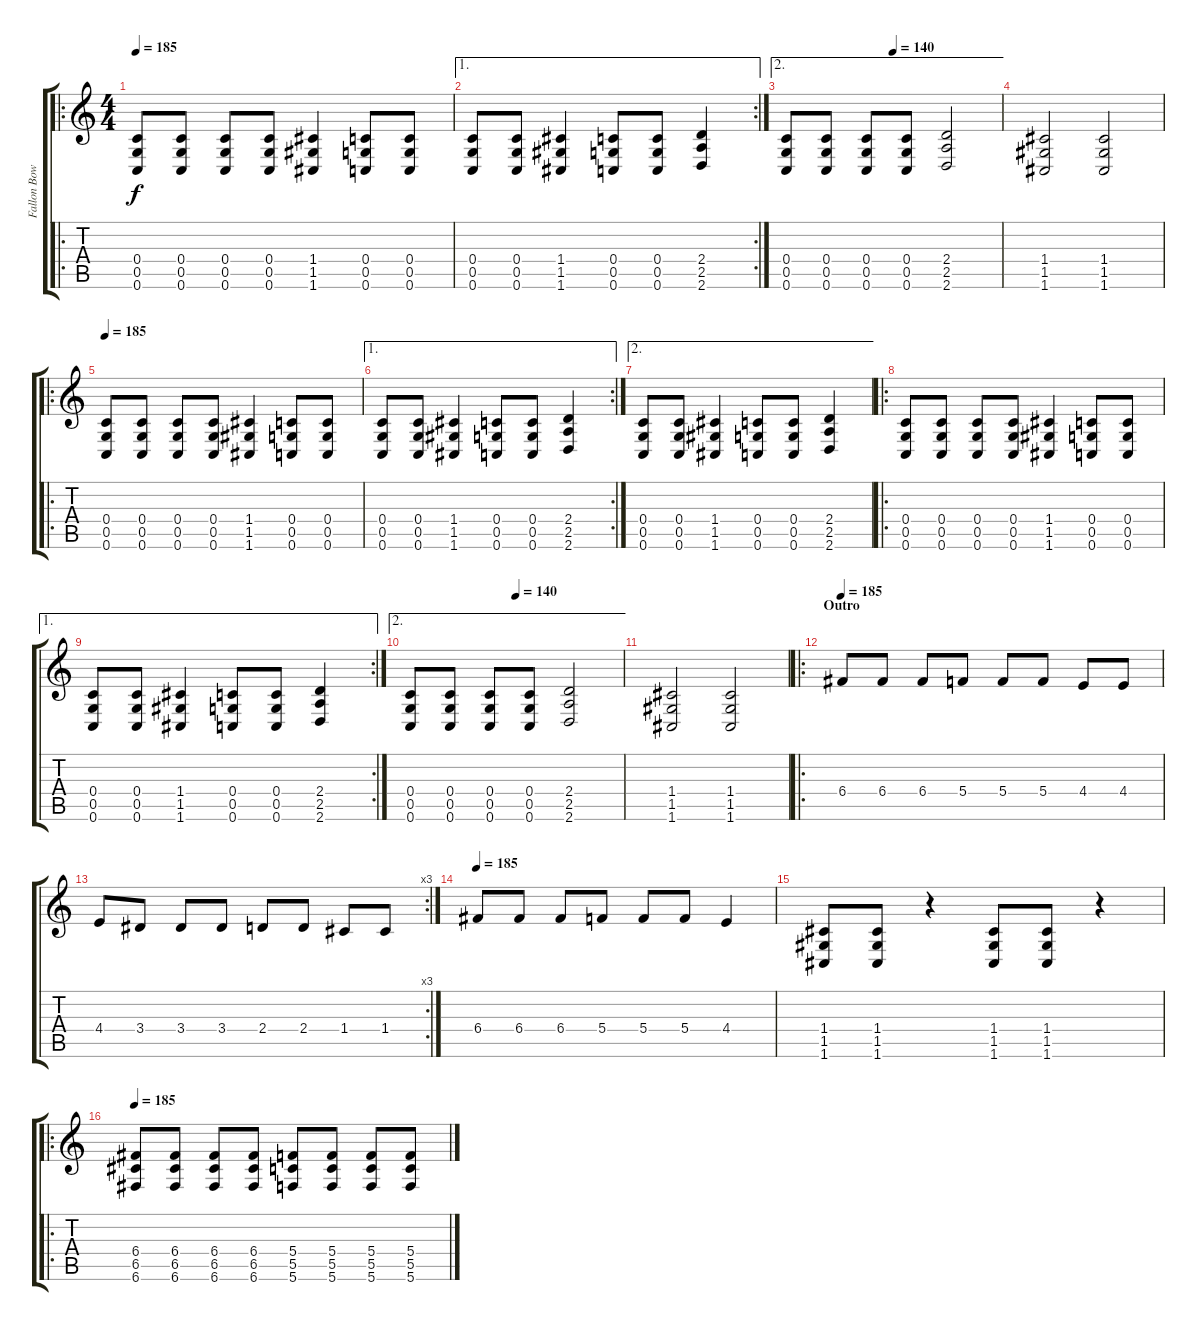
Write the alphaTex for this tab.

\track ("Fallon Bowman - Guitar" "Fallon Bow") {instrument overdrivenguitar}
\staff {score tabs}
\tuning (D4 A3 F3 C3 G2 C2) {hide}
\ro
\ts (4 4)
\tempo 185
\clef g2
\ks c
(0.4 0.5 0.6).8{dy f} (0.4 0.5 0.6).8 (0.4 0.5 0.6).8 (0.4 0.5 0.6).8 (1.4 1.5 1.6).4 (0.4 0.5 0.6).8 (0.4 0.5 0.6).8 |
\ae 1
\rc 2
(0.4 0.5 0.6).8 (0.4 0.5 0.6).8 (1.4 1.5 1.6).4 (0.4 0.5 0.6).8 (0.4 0.5 0.6).8 (2.4 2.5 2.6).4 |
\ae 2
\tempo (140 0.5)
(0.4 0.5 0.6).8 (0.4 0.5 0.6).8 (0.4 0.5 0.6).8 (0.4 0.5 0.6).8 (2.4 2.5 2.6).2 |
(1.4 1.5 1.6).2 (1.4 1.5 1.6).2 |
\ro
\tempo 185
(0.4 0.5 0.6).8 (0.4 0.5 0.6).8 (0.4 0.5 0.6).8 (0.4 0.5 0.6).8 (1.4 1.5 1.6).4 (0.4 0.5 0.6).8 (0.4 0.5 0.6).8 |
\ae 1
\rc 2
(0.4 0.5 0.6).8 (0.4 0.5 0.6).8 (1.4 1.5 1.6).4 (0.4 0.5 0.6).8 (0.4 0.5 0.6).8 (2.4 2.5 2.6).4 |
\ae 2
(0.4 0.5 0.6).8 (0.4 0.5 0.6).8 (1.4 1.5 1.6).4 (0.4 0.5 0.6).8 (0.4 0.5 0.6).8 (2.4 2.5 2.6).4 |
\ro
(0.4 0.5 0.6).8 (0.4 0.5 0.6).8 (0.4 0.5 0.6).8 (0.4 0.5 0.6).8 (1.4 1.5 1.6).4 (0.4 0.5 0.6).8 (0.4 0.5 0.6).8 |
\ae 1
\rc 2
(0.4 0.5 0.6).8 (0.4 0.5 0.6).8 (1.4 1.5 1.6).4 (0.4 0.5 0.6).8 (0.4 0.5 0.6).8 (2.4 2.5 2.6).4 |
\ae 2
\tempo (140 0.5)
(0.4 0.5 0.6).8 (0.4 0.5 0.6).8 (0.4 0.5 0.6).8 (0.4 0.5 0.6).8 (2.4 2.5 2.6).2 |
(1.4 1.5 1.6).2 (1.4 1.5 1.6).2 |
\ro
\section ("" "Outro")
\tempo 185
6.4.8{volume 12 balance 3 instrument overdrivenguitar} 6.4.8 6.4.8 5.4.8 5.4.8 5.4.8 4.4.8 4.4.8 |
\rc 3
4.4.8 3.4.8 3.4.8 3.4.8 2.4.8 2.4.8 1.4.8 1.4.8 |
\tempo 185
6.4.8 6.4.8 6.4.8 5.4.8 5.4.8 5.4.8 4.4.4 |
(1.4 1.5 1.6).8 (1.4 1.5 1.6).8 r.4 (1.4 1.5 1.6).8 (1.4 1.5 1.6).8 r.4 |
\ro
\tempo 185
(6.4 6.5 6.6).8{volume 12 balance 3 instrument overdrivenguitar} (6.4 6.5 6.6).8 (6.4 6.5 6.6).8 (6.4 6.5 6.6).8 (5.4 5.5 5.6).8 (5.4 5.5 5.6).8 (5.4 5.5 5.6).8 (5.4 5.5 5.6).8
